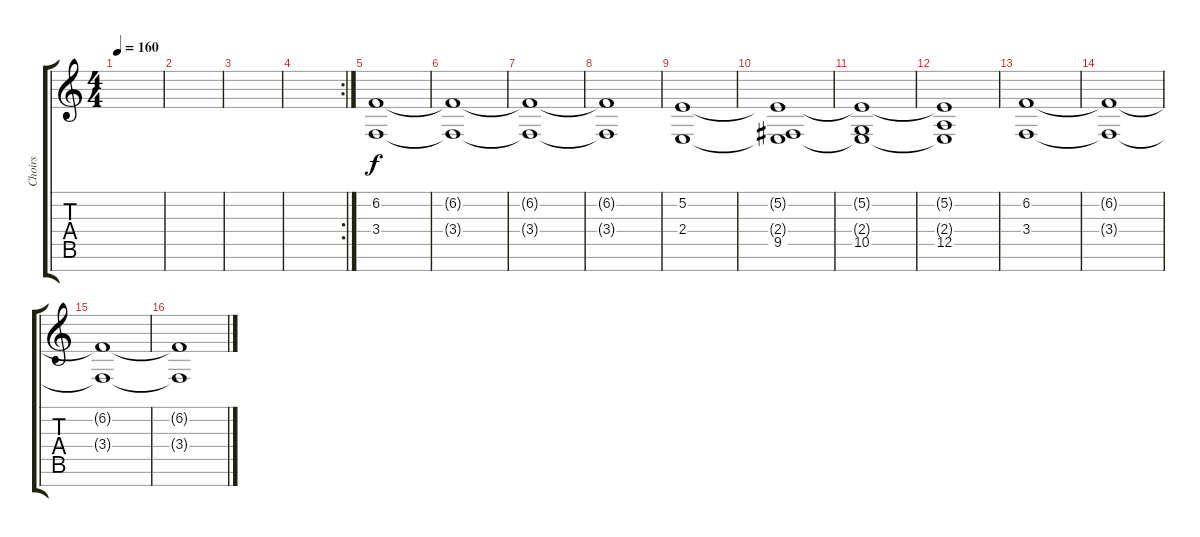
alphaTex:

\track ("Choirs" "Choirs") {instrument choiraahs}
\staff {score tabs}
\tuning (E4 B3 G3 D3 A2 E2 B1) {hide}
\ts (4 4)
\tempo 160
\clef g2
\ks c
|
|
|
\rc 2
|
(6.2 3.4).1 |
(6.2{t} 3.4{t}).1 |
(6.2{t} 3.4{t}).1 |
(6.2{t} 3.4{t}).1 |
(5.2 2.4).1 |
(5.2{t} 2.4{t} 9.5).1 |
(5.2{t} 2.4{t} 10.5).1 |
(5.2{t} 2.4{t} 12.5).1 |
(6.2 3.4).1 |
(6.2{t} 3.4{t}).1 |
(6.2{t} 3.4{t}).1 |
(6.2{t} 3.4{t}).1
